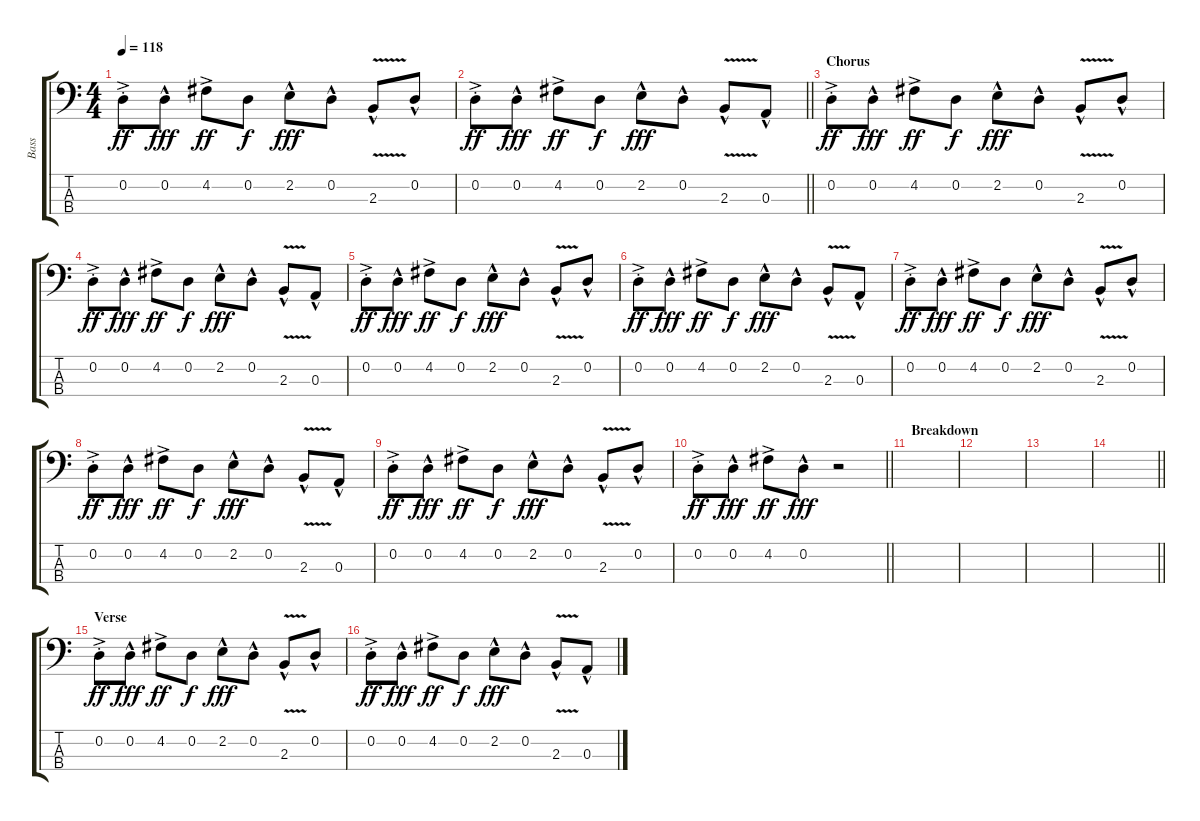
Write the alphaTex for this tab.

\track ("Bass" "Bass") {instrument electricbassfinger}
\staff {score tabs}
\tuning (G2 D2 A1 D1) {hide}
\ts (4 4)
\tempo 118
\clef f4
\ks c
0.2{ac st}.8{dy ff} 0.2{hac}.8{dy fff} 4.2{ac}.8{dy ff} 0.2.8{dy f} 2.2{hac}.8{dy fff} 0.2{hac}.8 2.3{v hac}.8 0.2{hac}.8 |
\barLineRight lightlight
0.2{ac st}.8{dy ff} 0.2{hac}.8{dy fff} 4.2{ac}.8{dy ff} 0.2.8{dy f} 2.2{hac}.8{dy fff} 0.2{hac}.8 2.3{v hac}.8 0.3{hac}.8 |
\section ("" "Chorus")
0.2{ac st}.8{dy ff} 0.2{hac}.8{dy fff} 4.2{ac}.8{dy ff} 0.2.8{dy f} 2.2{hac}.8{dy fff} 0.2{hac}.8 2.3{v hac}.8 0.2{hac}.8 |
0.2{ac st}.8{dy ff} 0.2{hac}.8{dy fff} 4.2{ac}.8{dy ff} 0.2.8{dy f} 2.2{hac}.8{dy fff} 0.2{hac}.8 2.3{v hac}.8 0.3{hac}.8 |
0.2{ac st}.8{dy ff} 0.2{hac}.8{dy fff} 4.2{ac}.8{dy ff} 0.2.8{dy f} 2.2{hac}.8{dy fff} 0.2{hac}.8 2.3{v hac}.8 0.2{hac}.8 |
0.2{ac st}.8{dy ff} 0.2{hac}.8{dy fff} 4.2{ac}.8{dy ff} 0.2.8{dy f} 2.2{hac}.8{dy fff} 0.2{hac}.8 2.3{v hac}.8 0.3{hac}.8 |
0.2{ac st}.8{dy ff} 0.2{hac}.8{dy fff} 4.2{ac}.8{dy ff} 0.2.8{dy f} 2.2{hac}.8{dy fff} 0.2{hac}.8 2.3{v hac}.8 0.2{hac}.8 |
0.2{ac st}.8{dy ff} 0.2{hac}.8{dy fff} 4.2{ac}.8{dy ff} 0.2.8{dy f} 2.2{hac}.8{dy fff} 0.2{hac}.8 2.3{v hac}.8 0.3{hac}.8 |
0.2{ac st}.8{dy ff} 0.2{hac}.8{dy fff} 4.2{ac}.8{dy ff} 0.2.8{dy f} 2.2{hac}.8{dy fff} 0.2{hac}.8 2.3{v hac}.8 0.2{hac}.8 |
\barLineRight lightlight
0.2{ac st}.8{dy ff} 0.2{hac}.8{dy fff} 4.2{ac}.8{dy ff} 0.2{hac}.8{dy fff} r.2 |
\section ("" "Breakdown")
|
|
|
\barLineRight lightlight
|
\section ("" "Verse")
0.2{ac st}.8{dy ff} 0.2{hac}.8{dy fff} 4.2{ac}.8{dy ff} 0.2.8{dy f} 2.2{hac}.8{dy fff} 0.2{hac}.8 2.3{v hac}.8 0.2{hac}.8 |
0.2{ac st}.8{dy ff} 0.2{hac}.8{dy fff} 4.2{ac}.8{dy ff} 0.2.8{dy f} 2.2{hac}.8{dy fff} 0.2{hac}.8 2.3{v hac}.8 0.3{hac}.8
